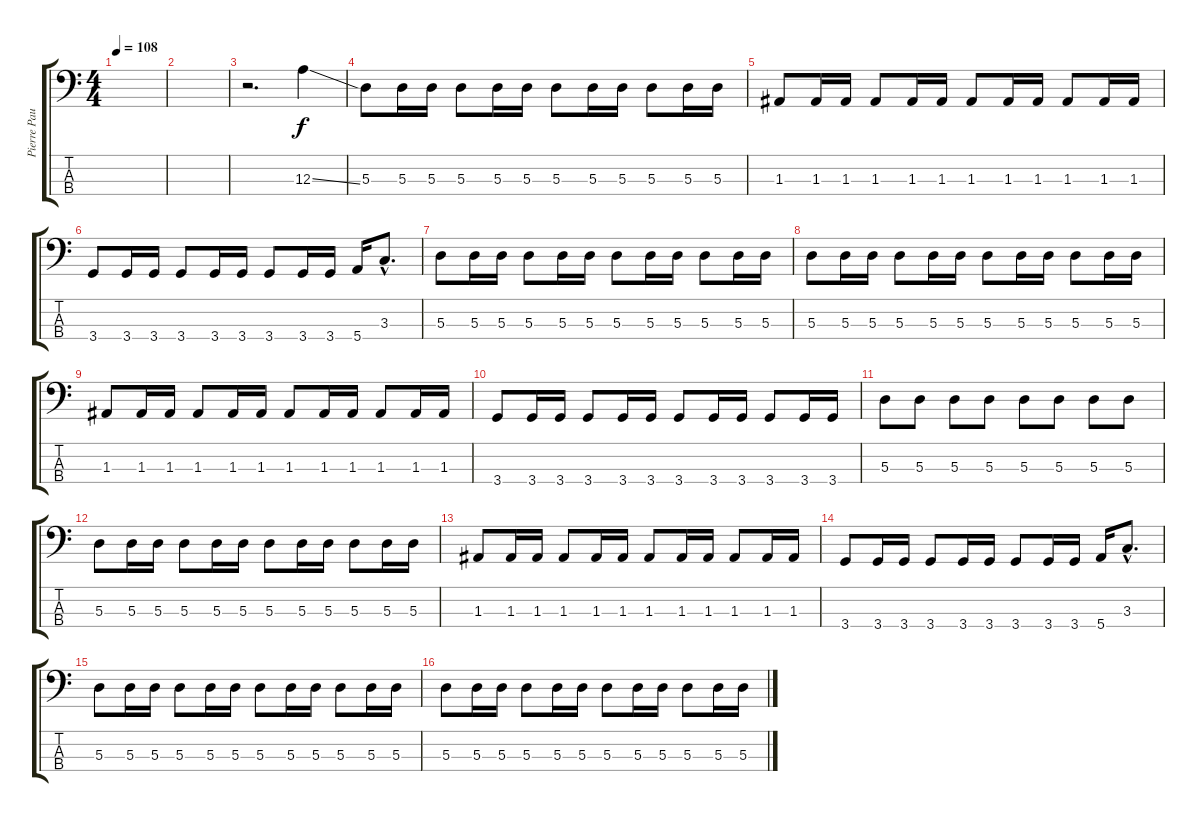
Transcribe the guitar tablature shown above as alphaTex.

\track ("Pierre Paul" "Pierre Pau") {instrument electricbasspick}
\staff {score tabs}
\tuning (G2 D2 A1 E1) {hide}
\ts (4 4)
\tempo 108
\clef f4
\ks c
|
|
r.2{d} 12.3{ss}.4 |
5.3.8 5.3.16 5.3.16 5.3.8 5.3.16 5.3.16 5.3.8 5.3.16 5.3.16 5.3.8 5.3.16 5.3.16 |
1.3.8 1.3.16 1.3.16 1.3.8 1.3.16 1.3.16 1.3.8 1.3.16 1.3.16 1.3.8 1.3.16 1.3.16 |
3.4.8 3.4.16 3.4.16 3.4.8 3.4.16 3.4.16 3.4.8 3.4.16 3.4.16 5.4.16 3.3{hac}.8{d} |
5.3.8 5.3.16 5.3.16 5.3.8 5.3.16 5.3.16 5.3.8 5.3.16 5.3.16 5.3.8 5.3.16 5.3.16 |
5.3.8 5.3.16 5.3.16 5.3.8 5.3.16 5.3.16 5.3.8 5.3.16 5.3.16 5.3.8 5.3.16 5.3.16 |
1.3.8 1.3.16 1.3.16 1.3.8 1.3.16 1.3.16 1.3.8 1.3.16 1.3.16 1.3.8 1.3.16 1.3.16 |
3.4.8 3.4.16 3.4.16 3.4.8 3.4.16 3.4.16 3.4.8 3.4.16 3.4.16 3.4.8 3.4.16 3.4.16 |
5.3.8 5.3.8 5.3.8 5.3.8 5.3.8 5.3.8 5.3.8 5.3.8 |
5.3.8 5.3.16 5.3.16 5.3.8 5.3.16 5.3.16 5.3.8 5.3.16 5.3.16 5.3.8 5.3.16 5.3.16 |
1.3.8 1.3.16 1.3.16 1.3.8 1.3.16 1.3.16 1.3.8 1.3.16 1.3.16 1.3.8 1.3.16 1.3.16 |
3.4.8 3.4.16 3.4.16 3.4.8 3.4.16 3.4.16 3.4.8 3.4.16 3.4.16 5.4.16 3.3{hac}.8{d} |
5.3.8 5.3.16 5.3.16 5.3.8 5.3.16 5.3.16 5.3.8 5.3.16 5.3.16 5.3.8 5.3.16 5.3.16 |
5.3.8 5.3.16 5.3.16 5.3.8 5.3.16 5.3.16 5.3.8 5.3.16 5.3.16 5.3.8 5.3.16 5.3.16
